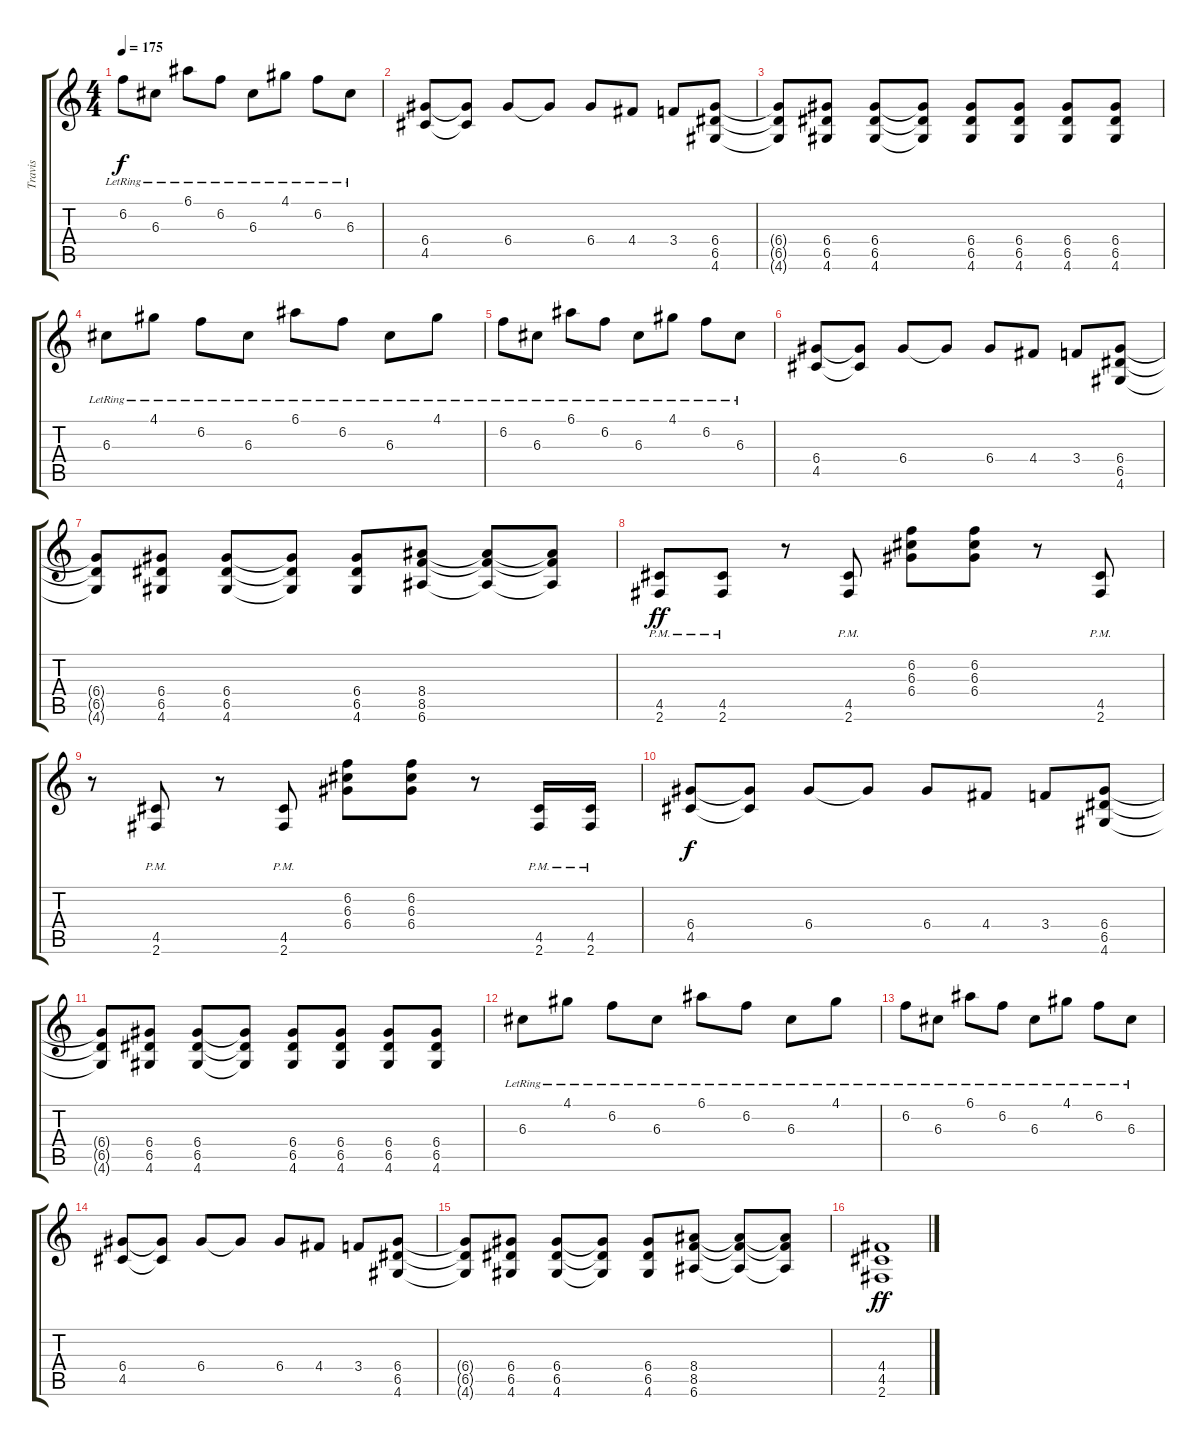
\track ("Travis" "Travis") {instrument distortionguitar}
\staff {score tabs}
\tuning (E4 B3 G3 D3 A2 E2) {hide}
\ts (4 4)
\tempo 175
\clef g2
\ks c
6.2{lr}.8{dy f} 6.3{lr}.8 6.1{lr}.8 6.2{lr}.8 6.3{lr}.8 4.1{lr}.8 6.2{lr}.8 6.3{lr}.8 |
(6.4 4.5).8 (6.4{t} 4.5{t}).8 6.4.8 6.4{t}.8 6.4.8 4.4.8 3.4.8 (6.4 6.5 4.6).8 |
(6.4{t} 6.5{t} 4.6{t}).8 (6.4 6.5 4.6).8 (6.4 6.5 4.6).8 (6.4{t} 6.5{t} 4.6{t}).8 (6.4 6.5 4.6).8 (6.4 6.5 4.6).8 (6.4 6.5 4.6).8 (6.4 6.5 4.6).8 |
6.3{lr}.8 4.1{lr}.8 6.2{lr}.8 6.3{lr}.8 6.1{lr}.8 6.2{lr}.8 6.3{lr}.8 4.1{lr}.8 |
6.2{lr}.8 6.3{lr}.8 6.1{lr}.8 6.2{lr}.8 6.3{lr}.8 4.1{lr}.8 6.2{lr}.8 6.3{lr}.8 |
(6.4 4.5).8 (6.4{t} 4.5{t}).8 6.4.8 6.4{t}.8 6.4.8 4.4.8 3.4.8 (6.4 6.5 4.6).8 |
(6.4{t} 6.5{t} 4.6{t}).8 (6.4 6.5 4.6).8 (6.4 6.5 4.6).8 (6.4{t} 6.5{t} 4.6{t}).8 (6.4 6.5 4.6).8 (8.4 8.5 6.6).8 (8.4{t} 8.5{t} 6.6{t}).8 (8.4{t} 8.5{t} 6.6{t}).8 |
(4.5{pm} 2.6{pm}).8{dy ff} (4.5{pm} 2.6{pm}).8 r.8 (4.5{pm} 2.6{pm}).8 (6.2 6.3 6.4).8 (6.2 6.3 6.4).8 r.8 (4.5{pm} 2.6{pm}).8 |
r.8 (4.5{pm} 2.6{pm}).8 r.8 (4.5{pm} 2.6{pm}).8 (6.2 6.3 6.4).8 (6.2 6.3 6.4).8 r.8 (4.5{pm} 2.6{pm}).16 (4.5{pm} 2.6{pm}).16 |
(6.4 4.5).8{dy f} (6.4{t} 4.5{t}).8 6.4.8 6.4{t}.8 6.4.8 4.4.8 3.4.8 (6.4 6.5 4.6).8 |
(6.4{t} 6.5{t} 4.6{t}).8 (6.4 6.5 4.6).8 (6.4 6.5 4.6).8 (6.4{t} 6.5{t} 4.6{t}).8 (6.4 6.5 4.6).8 (6.4 6.5 4.6).8 (6.4 6.5 4.6).8 (6.4 6.5 4.6).8 |
6.3{lr}.8 4.1{lr}.8 6.2{lr}.8 6.3{lr}.8 6.1{lr}.8 6.2{lr}.8 6.3{lr}.8 4.1{lr}.8 |
6.2{lr}.8 6.3{lr}.8 6.1{lr}.8 6.2{lr}.8 6.3{lr}.8 4.1{lr}.8 6.2{lr}.8 6.3{lr}.8 |
(6.4 4.5).8 (6.4{t} 4.5{t}).8 6.4.8 6.4{t}.8 6.4.8 4.4.8 3.4.8 (6.4 6.5 4.6).8 |
(6.4{t} 6.5{t} 4.6{t}).8 (6.4 6.5 4.6).8 (6.4 6.5 4.6).8 (6.4{t} 6.5{t} 4.6{t}).8 (6.4 6.5 4.6).8 (8.4 8.5 6.6).8 (8.4{t} 8.5{t} 6.6{t}).8 (8.4{t} 8.5{t} 6.6{t}).8 |
(4.4 4.5 2.6).1{dy ff}
